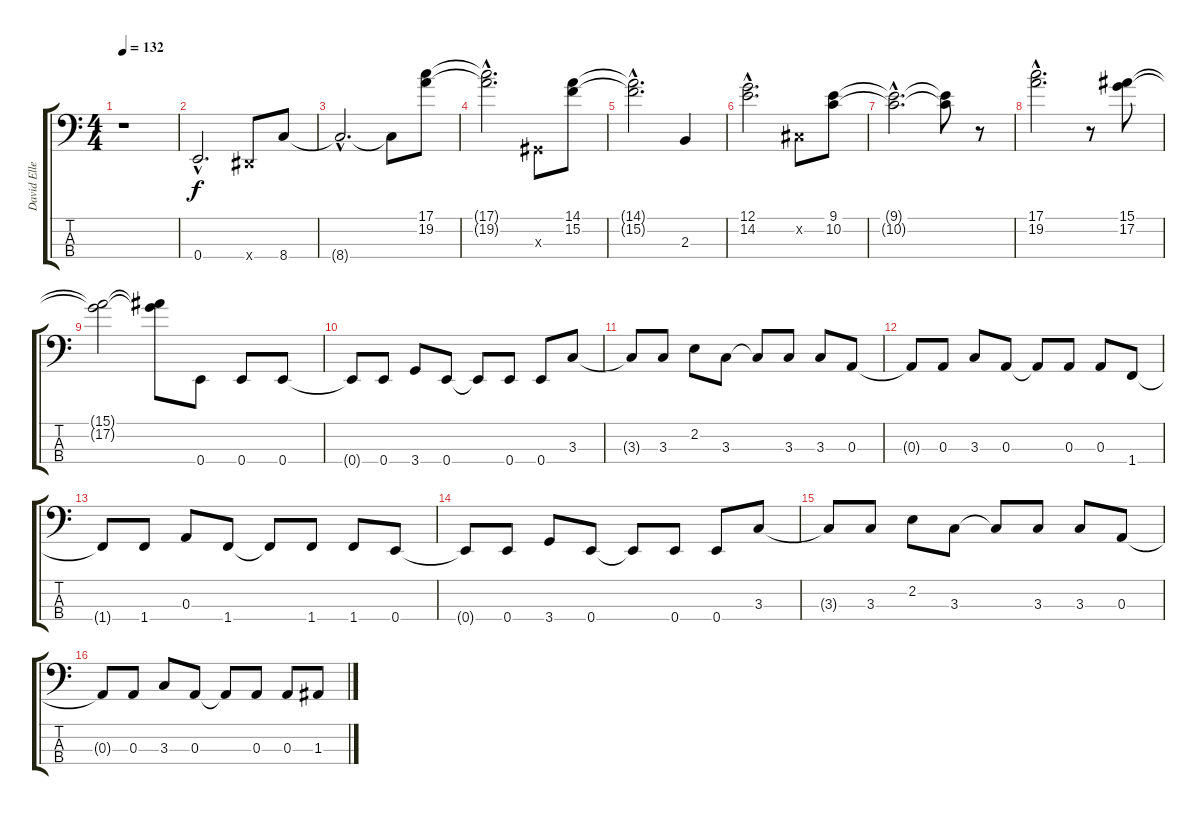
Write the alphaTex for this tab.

\track ("David Ellefson (Bass)" "David Elle") {instrument electricbasspick}
\staff {score tabs}
\tuning (G2 D2 A1 E1) {hide}
\ts (4 4)
\tempo 132
\clef f4
\ks c
r.1{dy f instrument electricbasspick} |
0.4{hac}.2{d} -1.4{x}.8 8.4.8 |
8.4{hac t}.2{d} 8.4{t}.8 (17.1 19.2).8 |
(17.1{hac t} 19.2{hac t}).2{d} -1.3{x}.8 (14.1 15.2).8 |
(14.1{hac t} 15.2{hac t}).2{d} 2.3.4 |
(12.1{hac} 14.2{hac}).2{d} -1.2{x}.8 (9.1 10.2).8 |
(9.1{hac t} 10.2{hac t}).2{d} (9.1{t} 10.2{t}).8 r.8 |
(17.1{hac} 19.2{hac}).2{d} r.8 (15.1 17.2).8 |
(15.1{t} 17.2{t}).2 (15.1{t} 17.2{t}).8 0.4.8 0.4.8 0.4.8 |
0.4{t}.8 0.4.8 3.4.8 0.4.8 0.4{t}.8 0.4.8 0.4.8 3.3.8 |
3.3{t}.8 3.3.8 2.2.8 3.3.8 3.3{t}.8 3.3.8 3.3.8 0.3.8 |
0.3{t}.8 0.3.8 3.3.8 0.3.8 0.3{t}.8 0.3.8 0.3.8 1.4.8 |
1.4{t}.8 1.4.8 0.3.8 1.4.8 1.4{t}.8 1.4.8 1.4.8 0.4.8 |
0.4{t}.8 0.4.8 3.4.8 0.4.8 0.4{t}.8 0.4.8 0.4.8 3.3.8 |
3.3{t}.8 3.3.8 2.2.8 3.3.8 3.3{t}.8 3.3.8 3.3.8 0.3.8 |
0.3{t}.8 0.3.8 3.3.8 0.3.8 0.3{t}.8 0.3.8 0.3.8 1.3.8
